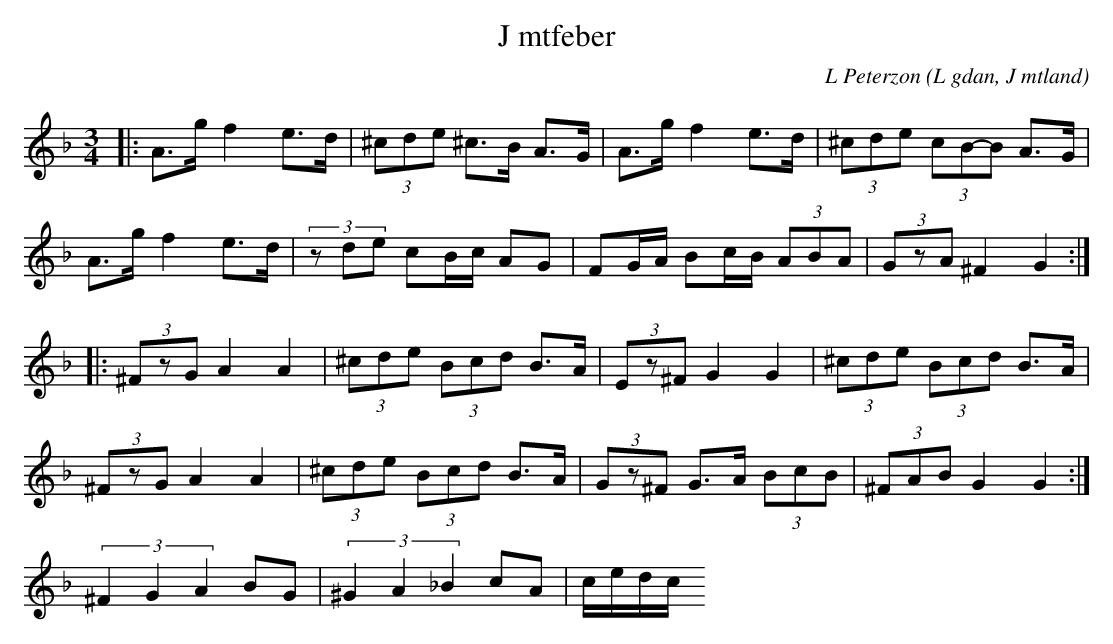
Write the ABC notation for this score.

X:1
T:J mtfeber
C: L Peterzon
O:L gdan, J mtland
M:3/4
L:1/8
K:Dm
|: A>g f2 e>d|(3^cde ^c>B A>G|A>g f2 e>d|(3^cde (3cB-B A>G|
A>g f2 e>d|(3zde cB/c/ AG|FG/A/ Bc/B/ (3ABA|(3GzA ^F2 G2:|
|:(3^FzG A2 A2|(3^cde (3Bcd B>A|(3Ez^F G2 G2|(3^cde (3Bcd B>A|
(3^FzG A2 A2|(3^cde (3Bcd B>A| (3Gz^F G>A (3BcB|(3^FAB G2 G2:|
(3^F2G2A2 BG|(3^G2A2_B2 cA|c/e/d/c/
